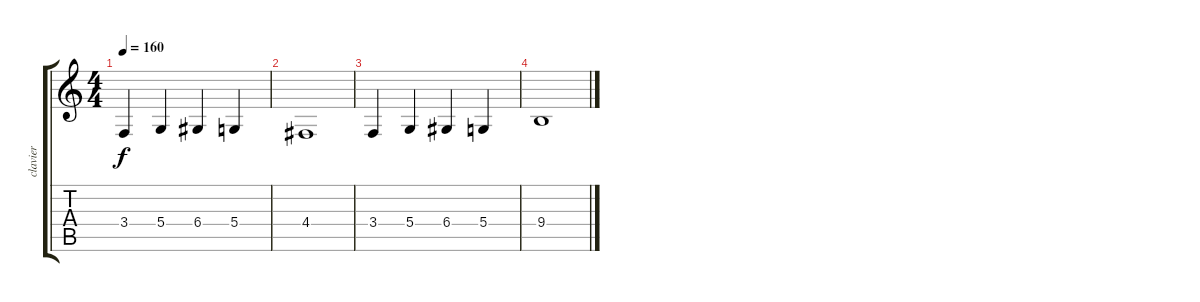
\track ("clavier" "clavier") {instrument fx7echoes}
\staff {score tabs}
\tuning (E4 B3 G3 D3 A2 E2) {hide}
\ts (4 4)
\tempo 160
\clef g2
\ks c
3.4.4{dy f} 5.4.4 6.4.4 5.4.4 |
4.4.1 |
3.4.4 5.4.4 6.4.4 5.4.4 |
9.4.1
